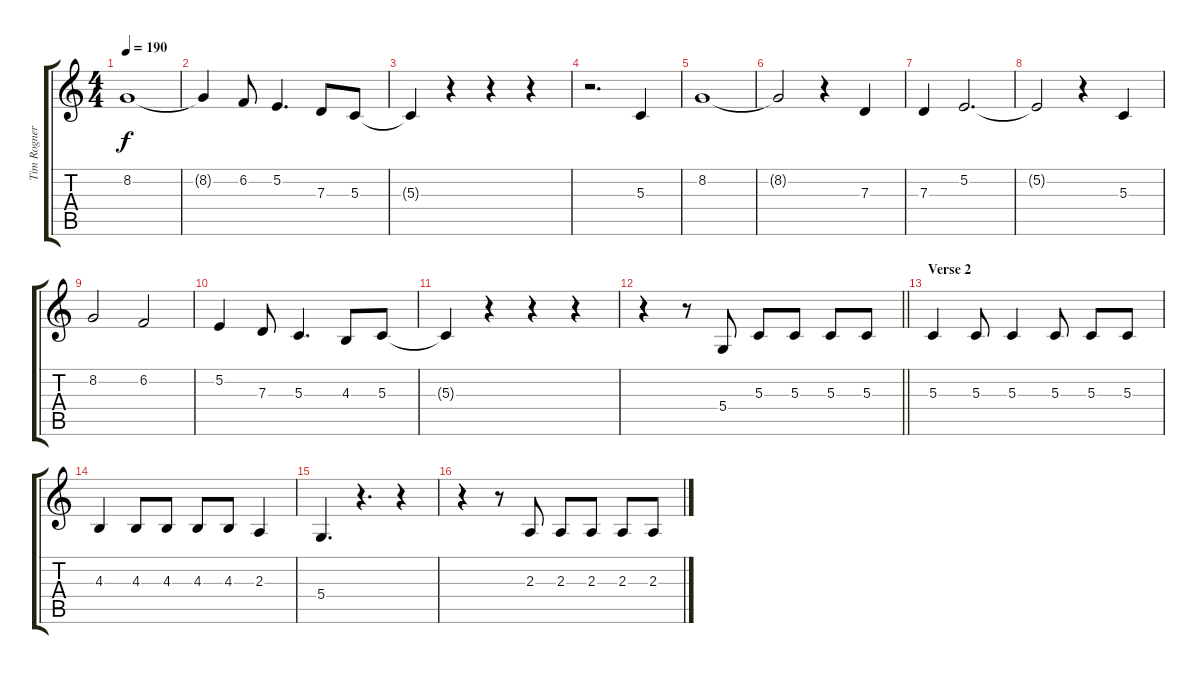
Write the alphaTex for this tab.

\track ("Tim Rogner - Vocals" "Tim Rogner") {instrument altosax}
\staff {score tabs}
\tuning (E4 B3 G3 D3 A2 E2) {hide}
\ts (4 4)
\tempo 190
\clef g2
\ks c
8.2.1{dy f} |
8.2{t}.4 6.2.8 5.2.4{d} 7.3.8 5.3.8 |
5.3{t}.4 r.4 r.4 r.4 |
r.2{d} 5.3.4 |
8.2.1 |
8.2{t}.2 r.4 7.3.4 |
7.3.4 5.2.2{d} |
5.2{t}.2 r.4 5.3.4 |
8.2.2 6.2.2 |
5.2.4 7.3.8 5.3.4{d} 4.3.8 5.3.8 |
5.3{t}.4 r.4 r.4 r.4 |
\barLineRight lightlight
r.4 r.8 5.4.8 5.3.8 5.3.8 5.3.8 5.3.8 |
\section ("" "Verse 2")
5.3.4 5.3.8 5.3.4 5.3.8 5.3.8 5.3.8 |
4.3.4 4.3.8 4.3.8 4.3.8 4.3.8 2.3.4 |
5.4.4{d} r.4{d} r.4 |
r.4 r.8 2.3.8 2.3.8 2.3.8 2.3.8 2.3.8
